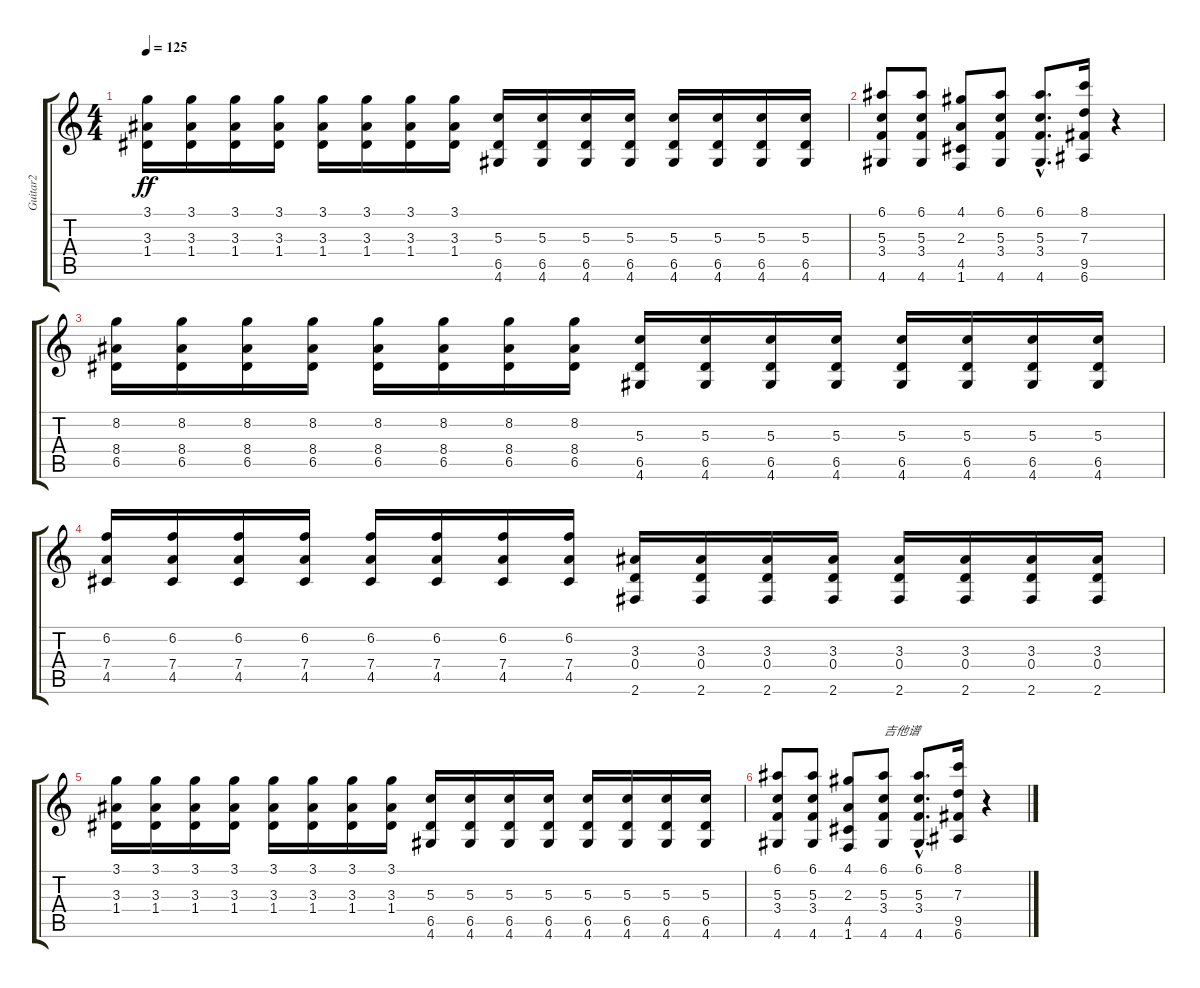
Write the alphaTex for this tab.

\track ("Guitar2" "Guitar2") {instrument electricguitarclean}
\staff {score tabs}
\tuning (E4 B3 G3 D3 A2 E2) {hide}
\ts (4 4)
\tempo 125
\clef g2
\ks c
(3.1 3.3 1.4).16{dy ff} (3.1 3.3 1.4).16 (3.1 3.3 1.4).16 (3.1 3.3 1.4).16 (3.1 3.3 1.4).16 (3.1 3.3 1.4).16 (3.1 3.3 1.4).16 (3.1 3.3 1.4).16 (5.3 6.5 4.6).16 (5.3 6.5 4.6).16 (5.3 6.5 4.6).16 (5.3 6.5 4.6).16 (5.3 6.5 4.6).16 (5.3 6.5 4.6).16 (5.3 6.5 4.6).16 (5.3 6.5 4.6).16 |
(6.1 5.3 3.4 4.6).8 (6.1 5.3 3.4 4.6).8 (4.1 2.3 4.5 1.6).8 (6.1 5.3 3.4 4.6).8 (6.1{hac} 5.3{hac} 3.4{hac} 4.6{hac}).8{d} (8.1 7.3 9.5 6.6).16 r.4 |
(8.2 8.4 6.5).16 (8.2 8.4 6.5).16 (8.2 8.4 6.5).16 (8.2 8.4 6.5).16 (8.2 8.4 6.5).16 (8.2 8.4 6.5).16 (8.2 8.4 6.5).16 (8.2 8.4 6.5).16 (5.3 6.5 4.6).16 (5.3 6.5 4.6).16 (5.3 6.5 4.6).16 (5.3 6.5 4.6).16 (5.3 6.5 4.6).16 (5.3 6.5 4.6).16 (5.3 6.5 4.6).16 (5.3 6.5 4.6).16 |
(6.2 7.4 4.5).16 (6.2 7.4 4.5).16 (6.2 7.4 4.5).16 (6.2 7.4 4.5).16 (6.2 7.4 4.5).16 (6.2 7.4 4.5).16 (6.2 7.4 4.5).16 (6.2 7.4 4.5).16 (3.3 0.4 2.6).16 (3.3 0.4 2.6).16 (3.3 0.4 2.6).16 (3.3 0.4 2.6).16 (3.3 0.4 2.6).16 (3.3 0.4 2.6).16 (3.3 0.4 2.6).16 (3.3 0.4 2.6).16 |
(3.1 3.3 1.4).16 (3.1 3.3 1.4).16 (3.1 3.3 1.4).16 (3.1 3.3 1.4).16 (3.1 3.3 1.4).16 (3.1 3.3 1.4).16 (3.1 3.3 1.4).16 (3.1 3.3 1.4).16 (5.3 6.5 4.6).16 (5.3 6.5 4.6).16 (5.3 6.5 4.6).16 (5.3 6.5 4.6).16 (5.3 6.5 4.6).16 (5.3 6.5 4.6).16 (5.3 6.5 4.6).16 (5.3 6.5 4.6).16 |
(6.1 5.3 3.4 4.6).8 (6.1 5.3 3.4 4.6).8 (4.1 2.3 4.5 1.6).8 (6.1 5.3 3.4 4.6).8{txt "吉他谱"} (6.1{hac} 5.3{hac} 3.4{hac} 4.6{hac}).8{d} (8.1 7.3 9.5 6.6).16 r.4
